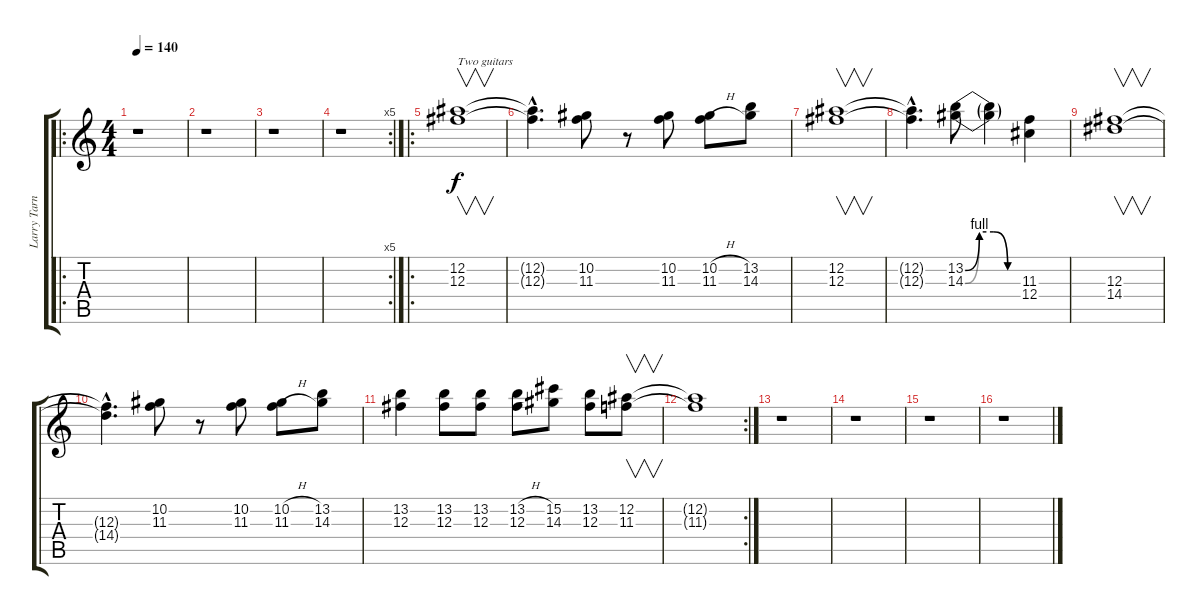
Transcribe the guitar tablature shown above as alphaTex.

\track ("Larry Tarnowsky" "Larry Tarn") {instrument distortionguitar}
\staff {score tabs}
\tuning (Eb4 Bb3 Gb3 Db3 Ab2 Eb2) {hide}
\ro
\ts (4 4)
\tempo 140
\clef g2
\ks c
r.1{dy f} |
r.1 |
r.1 |
\rc 5
r.1 |
\ro
(12.2 12.3).1{v txt "Two guitars"} |
(12.2{hac t} 12.3{hac t}).4{d} (10.2 11.3).8 r.8 (10.2 11.3).8 (10.2{h} 11.3{h}).8 (13.2 14.3).8 |
(12.2 12.3).1{v} |
(12.2{hac t} 12.3{hac t}).4{d} (13.2{be (custom 0 0 15 4 30 4 45 0 60 0)} 14.3{be (custom 0 0 15 4 30 4 45 0 60 0)}).8 (13.2{t} 14.3{t}).4 (11.3 12.4).4 |
(12.3 14.4).1{v} |
(12.3{hac t} 14.4{hac t}).4{d} (10.2 11.3).8 r.8 (10.2 11.3).8 (10.2{h} 11.3{h}).8 (13.2 14.3).8 |
(13.2 12.3).4 (13.2 12.3).8 (13.2 12.3).8 (13.2{h} 12.3{h}).8 (15.2 14.3).8 (13.2 12.3).8 (12.2 11.3).8{v} |
\rc 2
(12.2{t} 11.3{t}).1 |
r.1 |
r.1 |
r.1 |
r.1
